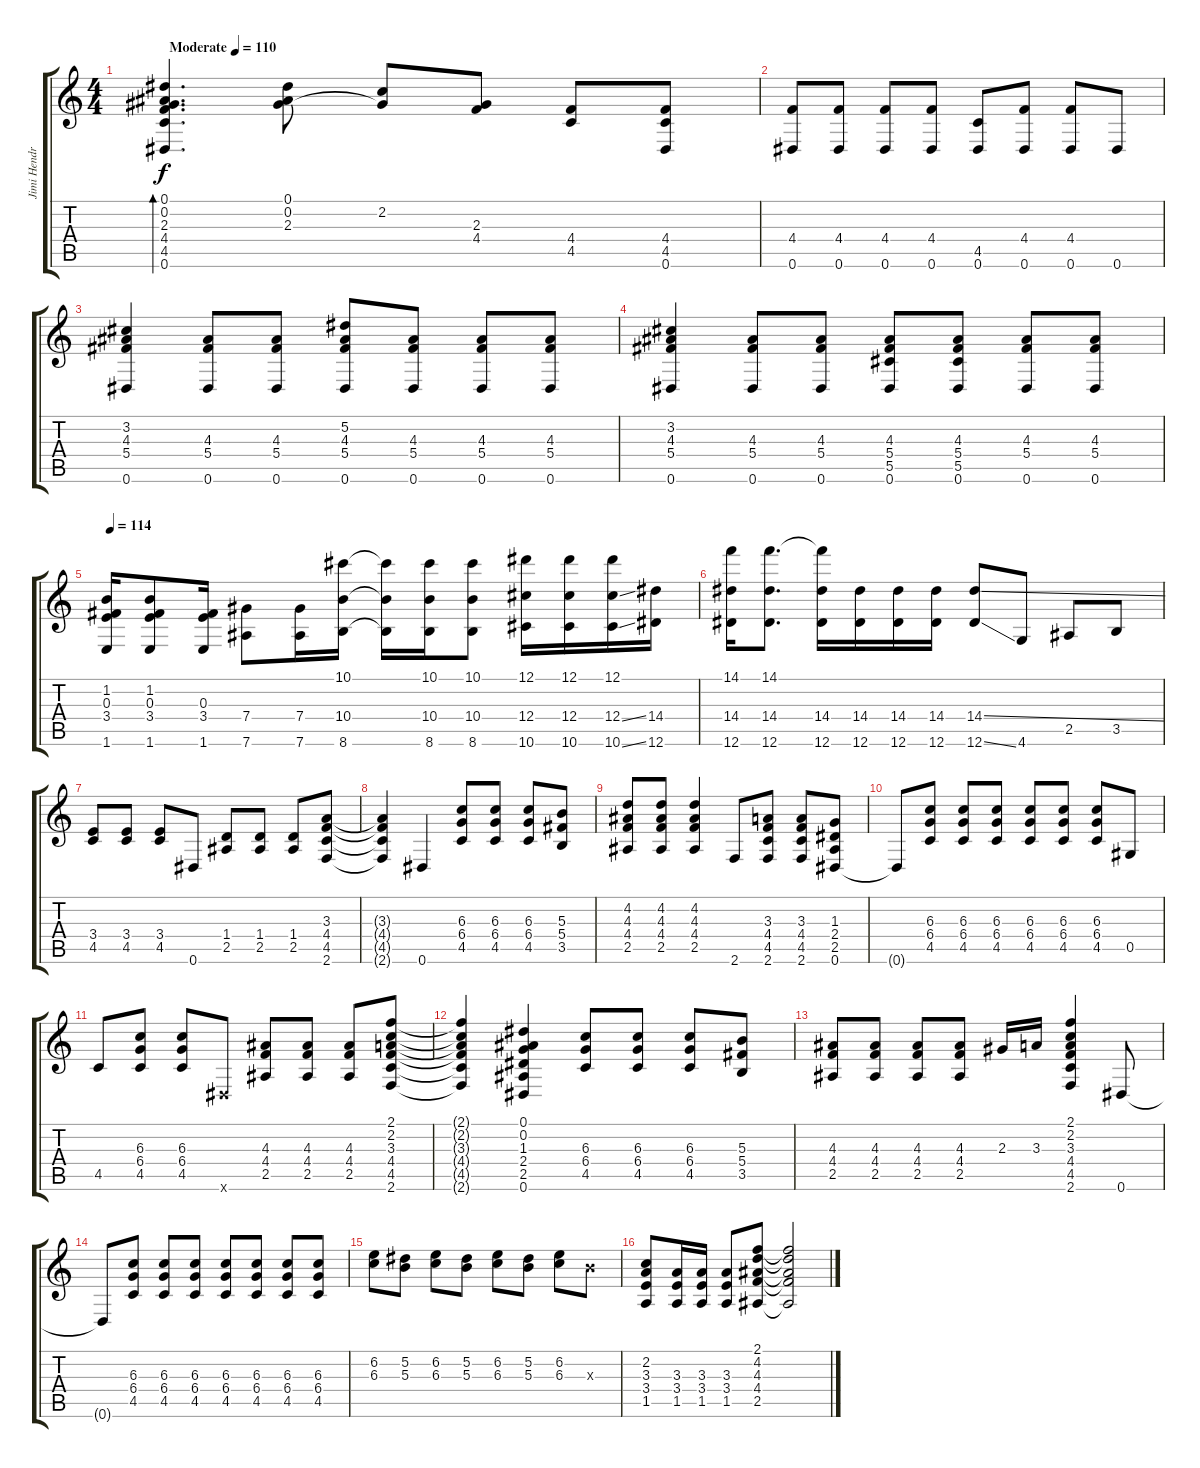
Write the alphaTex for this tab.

\track ("Jimi Hendrix" "Jimi Hendr") {instrument overdrivenguitar}
\staff {score tabs}
\tuning (Eb4 Bb3 Gb3 Db3 Ab2 Eb2) {hide}
\ts (4 4)
\tempo (110 "Moderate")
\clef g2
\ks c
(0.1 0.2 2.3 4.4 4.5 0.6).4{d bd 120 dy f instrument overdrivenguitar} (0.1 0.2 2.3).8 (2.2 2.3{t}).8 (2.3 4.4).8 (4.4 4.5).8 (4.4 4.5 0.6).8 |
(4.4 0.6).8 (4.4 0.6).8 (4.4 0.6).8 (4.4 0.6).8 (4.5 0.6).8 (4.4 0.6).8 (4.4 0.6).8 0.6.8 |
(3.2 4.3 5.4 0.6).4 (4.3 5.4 0.6).8 (4.3 5.4 0.6).8 (5.2 4.3 5.4 0.6).8 (4.3 5.4 0.6).8 (4.3 5.4 0.6).8 (4.3 5.4 0.6).8 |
(3.2 4.3 5.4 0.6).4 (4.3 5.4 0.6).8 (4.3 5.4 0.6).8 (4.3 5.4 5.5 0.6).8 (4.3 5.4 5.5 0.6).8 (4.3 5.4 0.6).8 (4.3 5.4 0.6).8 |
\tempo 114
(1.2 0.3 3.4 1.6).16 (1.2 0.3 3.4 1.6).8 (0.3 3.4 1.6).16 (7.4 7.6).8 (7.4 7.6).16 (10.1 10.4 8.6).16 (10.1{t} 10.4{t} 8.6{t}).16 (10.1 10.4 8.6).16 (10.1 10.4 8.6).8 (12.1 12.4 10.6).16 (12.1 12.4 10.6).16 (12.1 12.4{ss} 10.6{ss}).16 (14.4 12.6).16 |
(14.1 14.4 12.6).16 (14.1 14.4 12.6).8{d} (14.1{t} 14.4 12.6).16 (14.4 12.6).16 (14.4 12.6).16 (14.4 12.6).16 (14.4{ss} 12.6{ss}).8 4.6.8 2.5.8 3.5.8 |
(3.4 4.5).8 (3.4 4.5).8 (3.4 4.5).8 0.6.8 (1.4 2.5).8 (1.4 2.5).8 (1.4 2.5).8 (3.3 4.4 4.5 2.6).8 |
(3.3{t} 4.4{t} 4.5{t} 2.6{t}).4 0.6.4 (6.3 6.4 4.5).8 (6.3 6.4 4.5).8 (6.3 6.4 4.5).8 (5.3 5.4 3.5).8 |
(4.2 4.3 4.4 2.5).8 (4.2 4.3 4.4 2.5).8 (4.2 4.3 4.4 2.5).4 2.6.8 (3.3 4.4 4.5 2.6).8 (3.3 4.4 4.5 2.6).8 (1.3 2.4 2.5 0.6).8 |
0.6{t}.8 (6.3 6.4 4.5).8 (6.3 6.4 4.5).8 (6.3 6.4 4.5).8 (6.3 6.4 4.5).8 (6.3 6.4 4.5).8 (6.3 6.4 4.5).8 0.5.8 |
4.5.8 (6.3 6.4 4.5).8 (6.3 6.4 4.5).8 0.6{x}.8 (4.3 4.4 2.5).8 (4.3 4.4 2.5).8 (4.3 4.4 2.5).8 (2.1 2.2 3.3 4.4 4.5 2.6).8 |
(2.1{t} 2.2{t} 3.3{t} 4.4{t} 4.5{t} 2.6{t}).4 (0.1 0.2 1.3 2.4 2.5 0.6).4 (6.3 6.4 4.5).8 (6.3 6.4 4.5).8 (6.3 6.4 4.5).8 (5.3 5.4 3.5).8 |
(4.3 4.4 2.5).8 (4.3 4.4 2.5).8 (4.3 4.4 2.5).8 (4.3 4.4 2.5).8 2.3.16 3.3.16 (2.1 2.2 3.3 4.4 4.5 2.6).4 0.6.8 |
0.6{t}.8 (6.3 6.4 4.5).8 (6.3 6.4 4.5).8 (6.3 6.4 4.5).8 (6.3 6.4 4.5).8 (6.3 6.4 4.5).8 (6.3 6.4 4.5).8 (6.3 6.4 4.5).8 |
(6.2 6.3).8 (5.2 5.3).8 (6.2 6.3).8 (5.2 5.3).8 (6.2 6.3).8 (5.2 5.3).8 (6.2 6.3).8 5.3{x}.8 |
(2.2 3.3 3.4 1.5).8 (3.3 3.4 1.5).16 (3.3 3.4 1.5).16 (3.3 3.4 1.5).8 (2.1 4.2 4.3 4.4 2.5).8 (2.1{t} 4.2{t} 4.3{t} 4.4{t} 2.5{t}).2
